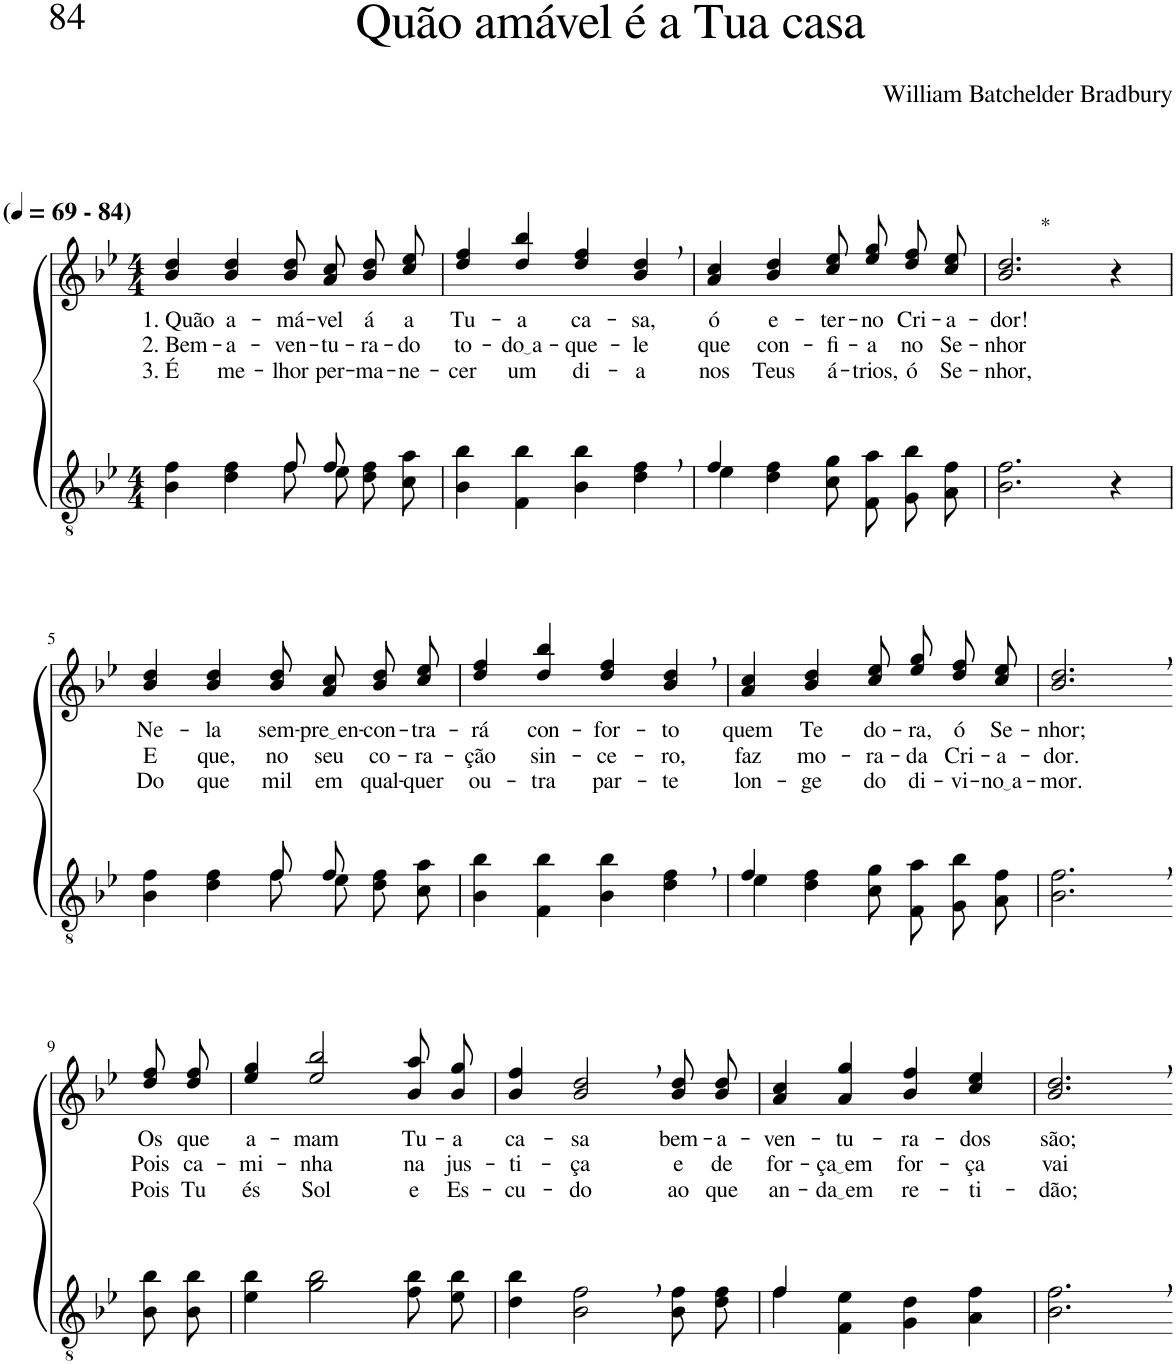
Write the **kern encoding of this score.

**kern	**kern	**text	**text	**text
*part2	*part1	*part1	*part1	*part1
*staff2	*staff1	*staff1	*staff1	*staff1
*I"Parte III e IV	*I"Parte I e II	*	*	*
*clefGv2	*clefG2	*	*	*
*Trd4c7	*Trd4c7	*	*	*
*k[b-e-]	*k[b-e-]	*	*	*
*M4/4	*M4/4	*	*	*
*MM69	*MM69	*	*	*
=1	=1	=1	=1	=1
*^	*	*	*	*
!	!	!LO:TX:a:B:t=(	!	!	!
!	!	!LO:TX:a:B:t=- 84)	!	!	!
!	!	!	!LO:LY:b	!LO:LY:b	!LO:LY:b
2ryy	4B-\ 4f\	4b-/ 4dd/	1. Quão	2. Bem-	3. É
!	!	!	!LO:LY:b	!LO:LY:b	!LO:LY:b
.	4d\ 4f\	4b-/ 4dd/	a-	-a-	me-
!	!	!	!LO:LY:b	!LO:LY:b	!LO:LY:b
8f/L	8f\L	8b-\ 8dd\L	-má-	-ven-	-lhor
!	!	!	!LO:LY:b	!LO:LY:b	!LO:LY:b
8f/J	8e-\J	8a\ 8cc\J	-vel	-tu-	per-
!	!	!	!LO:LY:b	!LO:LY:b	!LO:LY:b
4ryy	8d\ 8f\L	8b-\ 8dd\L	á	-ra-	-ma-
!	!	!	!LO:LY:b	!LO:LY:b	!LO:LY:b
.	8c\ 8a\J	8cc\ 8ee-\J	a	-do	-ne-
=2	=2	=2	=2	=2	=2
!	!	!	!LO:LY:b	!LO:LY:b	!LO:LY:b
*v	*v	*	*	*	*
4B-\ 4b-\	4dd/ 4ff/	Tu-	to-	-cer
!	!	!LO:LY:b	!LO:LY:b	!LO:LY:b
4F\ 4b-\	4dd/ 4bb-/	-a	do a	um
!	!	!LO:LY:b	!LO:LY:b	!LO:LY:b
4B-\ 4b-\	4dd/ 4ff/	ca-	-que-	di-
!	!	!LO:LY:b	!LO:LY:b	!LO:LY:b
4d\, 4f\,	4b-/, 4dd/,	-sa,	-le	-a
=3	=3	=3	=3	=3
*^	*	*	*	*
!	!	!	!LO:LY:b	!LO:LY:b	!LO:LY:b
4f/	4e-\	4a/ 4cc/	ó	que	nos
!	!	!	!LO:LY:b	!LO:LY:b	!LO:LY:b
2.ryy	4d\ 4f\	4b-/ 4dd/	e-	con-	Teus
!	!	!	!LO:LY:b	!LO:LY:b	!LO:LY:b
.	8c\ 8g\L	8cc\ 8ee-\L	-ter-	-fi-	á-
!	!	!	!LO:LY:b	!LO:LY:b	!LO:LY:b
.	8F\ 8a\J	8ee-\ 8gg\J	-no	-a	-trios,
!	!	!	!LO:LY:b	!LO:LY:b	!LO:LY:b
.	8G\ 8b-\L	8dd\ 8ff\L	Cri-	no	ó
!	!	!	!LO:LY:b	!LO:LY:b	!LO:LY:b
.	8A\ 8f\J	8cc\ 8ee-\J	-a-	Se-	Se-
=4	=4	=4	=4	=4	=4
!	!	!LO:TX:a:t=*	!	!	!
!	!	!	!LO:LY:b	!LO:LY:b	!LO:LY:b
*v	*v	*	*	*	*
2.B-\ 2.f\	2.b-/ 2.dd/	-dor!	-nhor	-nhor,
4r	4r	.	.	.
!!LO:LB:g=z
=5	=5	=5	=5	=5
*^	*	*	*	*
!	!	!	!LO:LY:b	!LO:LY:b	!LO:LY:b
2ryy	4B-\ 4f\	4b-/ 4dd/	Ne-	E	Do
!	!	!	!LO:LY:b	!LO:LY:b	!LO:LY:b
.	4d\ 4f\	4b-/ 4dd/	-la	que,	que
!	!	!	!LO:LY:b	!LO:LY:b	!LO:LY:b
8f/L	8f\L	8b-\ 8dd\L	sem-	no	mil
!	!	!	!LO:LY:b	!LO:LY:b	!LO:LY:b
8f/J	8e-\J	8a\ 8cc\J	pre en	seu	em
!	!	!	!LO:LY:b	!LO:LY:b	!LO:LY:b
4ryy	8d\ 8f\L	8b-\ 8dd\L	-con-	co-	qual-
!	!	!	!LO:LY:b	!LO:LY:b	!LO:LY:b
.	8c\ 8a\J	8cc\ 8ee-\J	-tra-	-ra-	-quer
=6	=6	=6	=6	=6	=6
!	!	!	!LO:LY:b	!LO:LY:b	!LO:LY:b
*v	*v	*	*	*	*
4B-\ 4b-\	4dd/ 4ff/	-rá	-ção	ou-
!	!	!LO:LY:b	!LO:LY:b	!LO:LY:b
4F\ 4b-\	4dd/ 4bb-/	con-	sin-	-tra
!	!	!LO:LY:b	!LO:LY:b	!LO:LY:b
4B-\ 4b-\	4dd/ 4ff/	-for-	-ce-	par-
!	!	!LO:LY:b	!LO:LY:b	!LO:LY:b
4d\, 4f\,	4b-/, 4dd/,	-to	-ro,	-te
=7	=7	=7	=7	=7
*^	*	*	*	*
!	!	!	!LO:LY:b	!LO:LY:b	!LO:LY:b
4f/	4e-\	4a/ 4cc/	quem	faz	lon-
!	!	!	!LO:LY:b	!LO:LY:b	!LO:LY:b
2.ryy	4d\ 4f\	4b-/ 4dd/	Te	mo-	-ge
!	!	!	!LO:LY:b	!LO:LY:b	!LO:LY:b
.	8c\ 8g\L	8cc\ 8ee-\L	do-	-ra-	do
!	!	!	!LO:LY:b	!LO:LY:b	!LO:LY:b
.	8F\ 8a\J	8ee-\ 8gg\J	-ra,	-da	di-
!	!	!	!LO:LY:b	!LO:LY:b	!LO:LY:b
.	8G\ 8b-\L	8dd\ 8ff\L	ó	Cri-	-vi-
!	!	!	!LO:LY:b	!LO:LY:b	!LO:LY:b
.	8A\ 8f\J	8cc\ 8ee-\J	Se-	-a-	no a
=8	=8	=8	=8	=8	=8
!	!	!	!LO:LY:b	!LO:LY:b	!LO:LY:b
*v	*v	*	*	*	*
2.B-\, 2.f\,	2.b-/, 2.dd/,	-nhor;	-dor.	-mor.
!!LO:LB:g=z
=9-	=9-	=9-	=9-	=9-
!	!	!LO:LY:b	!LO:LY:b	!LO:LY:b
8B-\ 8b-\L	8dd\ 8ff\L	Os	Pois	Pois
!	!	!LO:LY:b	!LO:LY:b	!LO:LY:b
8B-\ 8b-\J	8dd\ 8ff\J	que	ca-	Tu
=10	=10	=10	=10	=10
!	!	!LO:LY:b	!LO:LY:b	!LO:LY:b
4e-\ 4b-\	4ee-/ 4gg/	a-	-mi-	és
!	!	!LO:LY:b	!LO:LY:b	!LO:LY:b
2g\ 2b-\	2ee-/ 2bb-/	-mam	-nha	Sol
!	!	!LO:LY:b	!LO:LY:b	!LO:LY:b
8f\ 8b-\L	8b-\ 8aa\L	Tu-	na	e
!	!	!LO:LY:b	!LO:LY:b	!LO:LY:b
8e-\ 8b-\J	8b-\ 8gg\J	-a	jus-	Es-
=11	=11	=11	=11	=11
!	!	!LO:LY:b	!LO:LY:b	!LO:LY:b
4d\ 4b-\	4b-/ 4ff/	ca-	-ti-	-cu-
!	!	!LO:LY:b	!LO:LY:b	!LO:LY:b
2B-\, 2f\,	2b-/, 2dd/,	-sa	-ça	-do
!	!	!LO:LY:b	!LO:LY:b	!LO:LY:b
8B-\ 8f\L	8b-\ 8dd\L	bem-	e	ao
!	!	!LO:LY:b	!LO:LY:b	!LO:LY:b
8d\ 8f\J	8b-\ 8dd\J	-a-	de	que
=12	=12	=12	=12	=12
*^	*	*	*	*
!	!	!	!LO:LY:b	!LO:LY:b	!LO:LY:b
4f/	4f\	4a/ 4cc/	-ven-	for-	an-
!	!	!	!LO:LY:b	!LO:LY:b	!LO:LY:b
2.ryy	4F\ 4e-\	4a/ 4gg/	-tu-	ça em	da em
!	!	!	!LO:LY:b	!LO:LY:b	!LO:LY:b
.	4G\ 4d\	4b-/ 4ff/	-ra-	for-	re-
!	!	!	!LO:LY:b	!LO:LY:b	!LO:LY:b
.	4A\ 4f\	4cc/ 4ee-/	-dos	-ça	-ti-
=13	=13	=13	=13	=13	=13
!	!	!	!LO:LY:b	!LO:LY:b	!LO:LY:b
*v	*v	*	*	*	*
2.B-\, 2.f\,	2.b-/, 2.dd/,	são;	vai	-dão;
=-	=-	=-	=-	=-
*-	*-	*-	*-	*-
